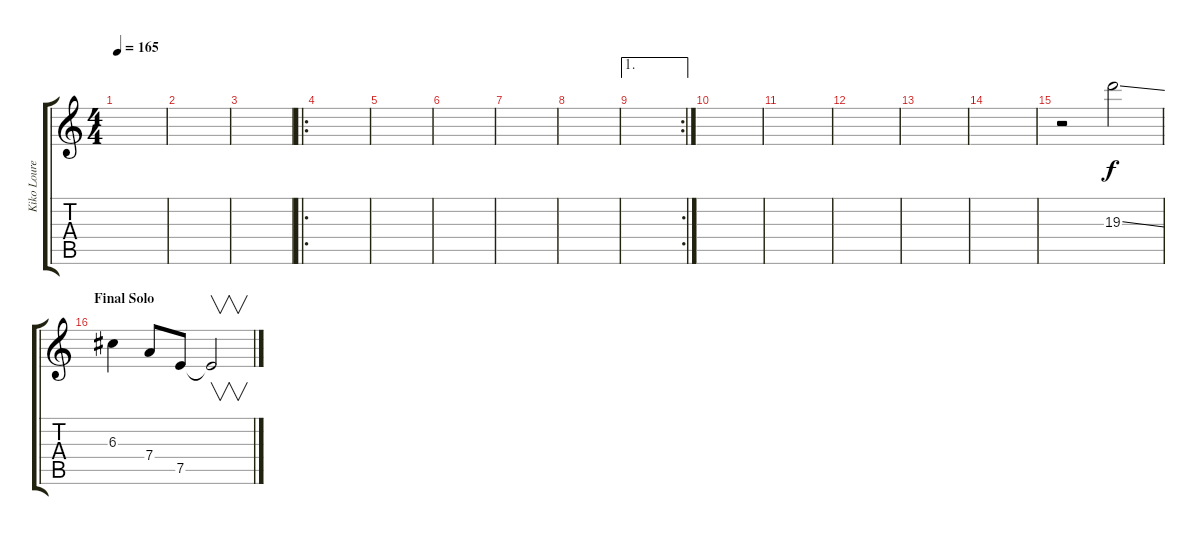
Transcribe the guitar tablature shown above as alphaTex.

\track ("Kiko Loureiro" "Kiko Loure") {instrument distortionguitar}
\staff {score tabs}
\tuning (E4 B3 G3 D3 A2 E2) {hide}
\ts (4 4)
\tempo 165
\clef g2
\ks c
|
|
|
\ro
|
|
|
|
|
\ae 1
\rc 2
|
|
|
|
|
|
r.2 19.3{ss}.2 |
\section ("" "Final Solo")
6.3.4{volume 16} 7.4.8 7.5.8 7.5{t}.2{v}
